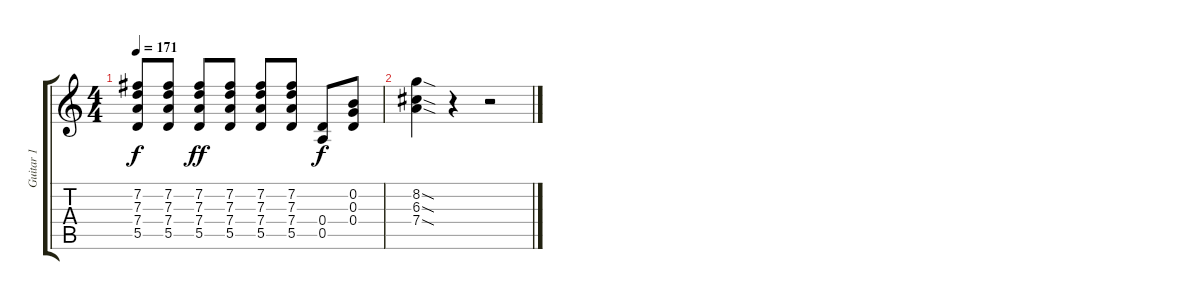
\track ("Guitar 1" "Guitar 1") {instrument overdrivenguitar}
\staff {score tabs}
\tuning (E4 B3 G3 D3 A2 E2) {hide}
\ts (4 4)
\tempo 171
\clef g2
\ks c
(7.2 7.3 7.4 5.5).8{dy f} (7.2 7.3 7.4 5.5).8 (7.2 7.3 7.4 5.5).8{dy ff} (7.2 7.3 7.4 5.5).8 (7.2 7.3 7.4 5.5).8 (7.2 7.3 7.4 5.5).8 (0.4 0.5).8{dy f} (0.2 0.3 0.4).8 |
(8.2{sod} 6.3{sod} 7.4{sod}).4 r.4 r.2
